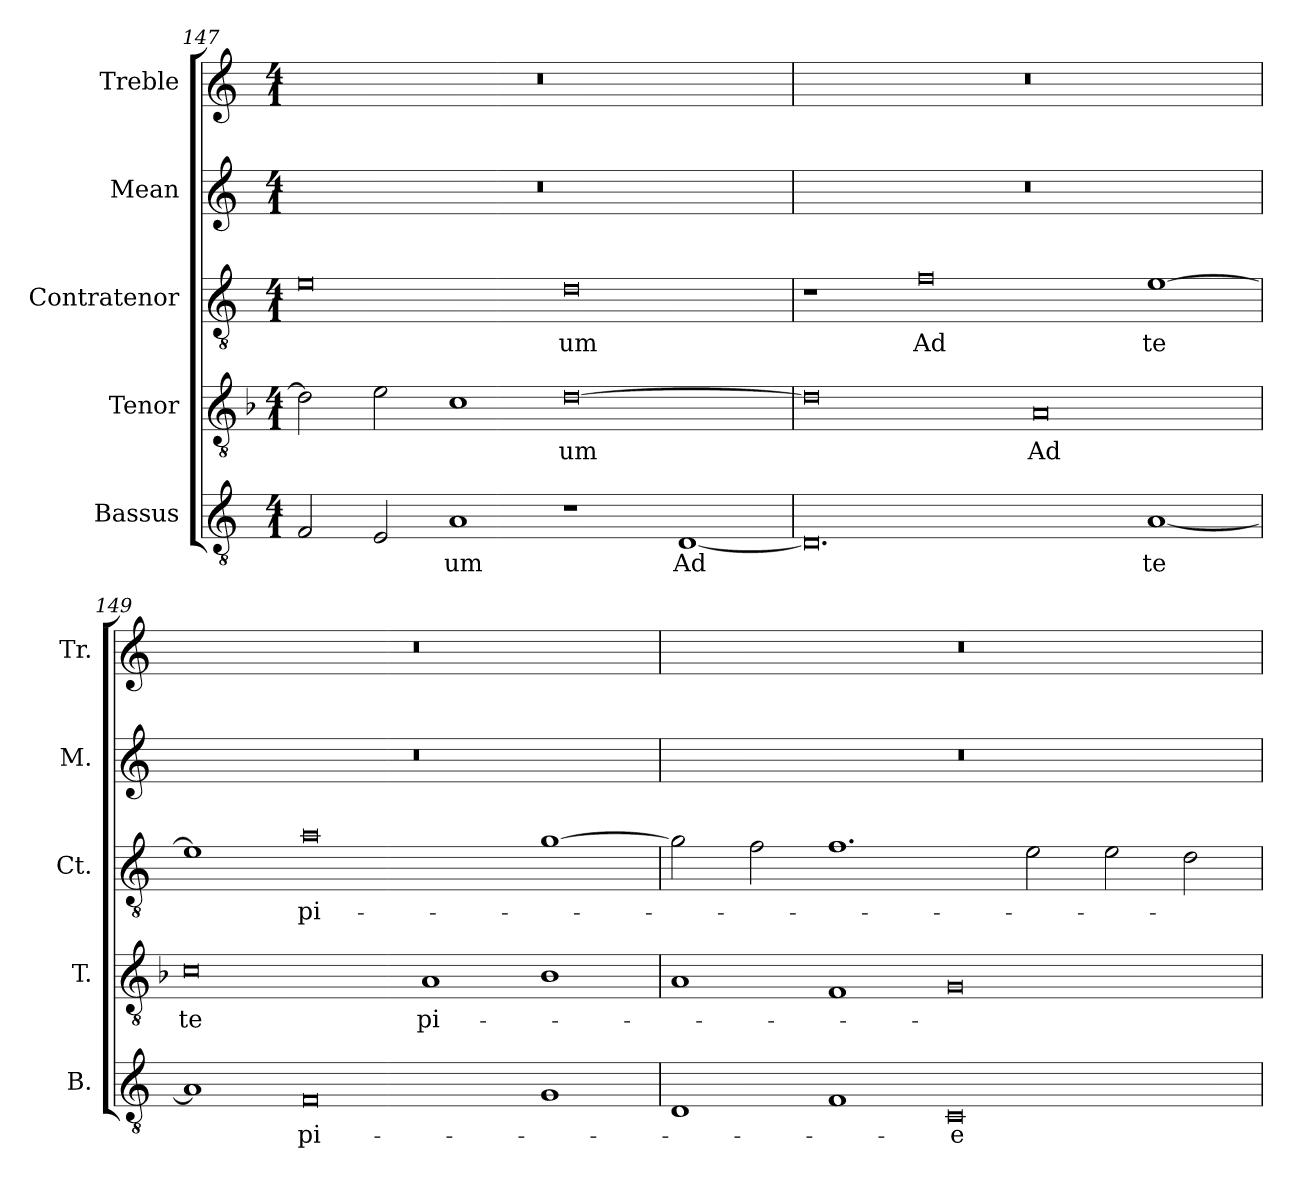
**kern	**text	**kern	**text	**kern	**text	**kern	**kern
*part5	*part5	*part4	*part4	*part3	*part3	*part2	*part1
*staff5	*staff5	*staff4	*staff4	*staff3	*staff3	*staff2	*staff1
*I"Bassus	*	*I"Tenor	*	*I"Contratenor	*	*I"Mean	*I"Treble
*I'B.	*	*I'T.	*	*I'Ct.	*	*I'M.	*I'Tr.
!!LO:LB:g=z
*clefGv2	*	*clefGv2	*	*clefGv2	*	*clefG2	*clefG2
*ITrd7c12	*	*ITrd7c12	*	*ITrd7c12	*	*	*
*k[]	*	*k[b-]	*	*k[]	*	*k[]	*k[]
*	*	*F:	*	*	*	*C:	*C:
*M4/1	*	*M4/1	*	*M4/1	*	*M4/1	*M4/1
=147	=147	=147	=147	=147	=147	=147	=147
!	!	!	!	!	!	!LO:N:vis=1	!LO:N:vis=1
2FFi/	.	2Di\]	.	0Ei	.	00r	00r
2EEi/	.	2Ei\	.	.	.	.	.
!	!LO:LY:b:color=#000000	!	!	!	!	!	!
1AAi	-um	1Ci	.	.	.	.	.
!	!	!	!LO:LY:b:color=#000000	!	!	!	!
!	!	!	!	!	!LO:LY:b:color=#000000	!	!
1r	.	[>0Di	-um	0Di	-um	.	.
!	!LO:LY:b:color=#000000	!	!	!	!	!	!
[<1DDi	Ad	.	.	.	.	.	.
=148`	=148`	=148`	=148`	=148`	=148`	=148`	=148`
!	!	!	!	!	!	!LO:N:vis=1	!LO:N:vis=1
0.DDi]	.	0Di]	.	1r	.	00r	00r
!	!	!	!	!	!LO:LY:b:color=#000000	!	!
.	.	.	.	0Fi	Ad	.	.
!	!	!	!LO:LY:b:color=#000000	!	!	!	!
.	.	0AAi	Ad	.	.	.	.
!	!LO:LY:b:color=#000000	!	!	!	!	!	!
!	!	!	!	!	!LO:LY:b:color=#000000	!	!
[<1AAi	te	.	.	[>1Ei	te	.	.
=149`	=149`	=149`	=149`	=149`	=149`	=149`	=149`
!	!	!	!LO:LY:b:color=#000000	!	!	!LO:N:vis=1	!LO:N:vis=1
1AAi]	.	0Ci	te	1Ei]	.	00r	00r
!	!LO:LY:b:color=#000000	!	!	!	!	!	!
!	!	!	!	!	!LO:LY:b:color=#000000	!	!
0FFi	pi-	.	.	0Ai	pi-	.	.
!	!	!	!LO:LY:b:color=#000000	!	!	!	!
.	.	1AAi	pi-	.	.	.	.
1GGi	.	1BB-i	.	[>1Gi	.	.	.
!!LO:LB:g=z
=150`	=150`	=150`	=150`	=150`	=150`	=150`	=150`
!	!	!	!	!	!	!LO:N:vis=1	!LO:N:vis=1
1DDi	.	1AAi	.	2Gi\]	.	00r	00r
.	.	.	.	2Fi\	.	.	.
1FFi	.	1FFi	.	1.Fi	.	.	.
!	!LO:LY:b:color=#000000	!	!	!	!	!	!
0CCi	-e	0GGi	.	.	.	.	.
.	.	.	.	2Ei\	.	.	.
.	.	.	.	2Ei\	.	.	.
.	.	.	.	2Di\	.	.	.
=`	=`	=`	=`	=`	=`	=`	=`
*-	*-	*-	*-	*-	*-	*-	*-
